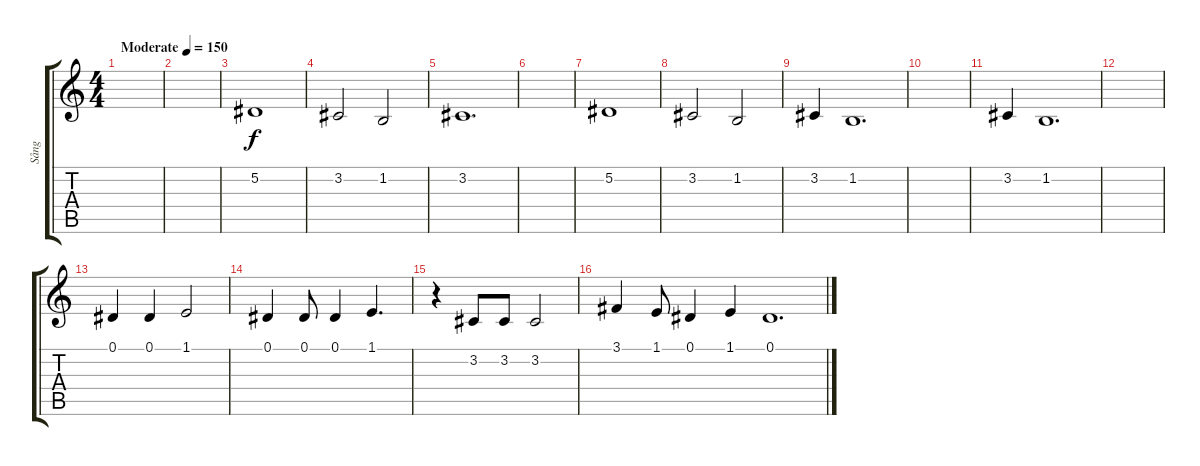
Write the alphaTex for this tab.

\track ("Sång" "Sång") {instrument harmonica}
\staff {score tabs}
\tuning (Eb4 Bb3 Gb3 Db3 Ab2 Db2) {hide}
\ts (4 4)
\tempo (150 "Moderate")
\clef g2
\ks c
|
|
5.2.1 |
3.2.2 1.2.2 |
3.2.1{d} |
|
5.2.1 |
3.2.2 1.2.2 |
3.2.4 1.2.1{d} |
|
3.2.4 1.2.1{d} |
|
0.1.4 0.1.4 1.1.2 |
0.1.4 0.1.8 0.1.4 1.1.4{d} |
r.4 3.2.8 3.2.8 3.2.2 |
3.1.4 1.1.8 0.1.4 1.1.4 0.1.1{d}
